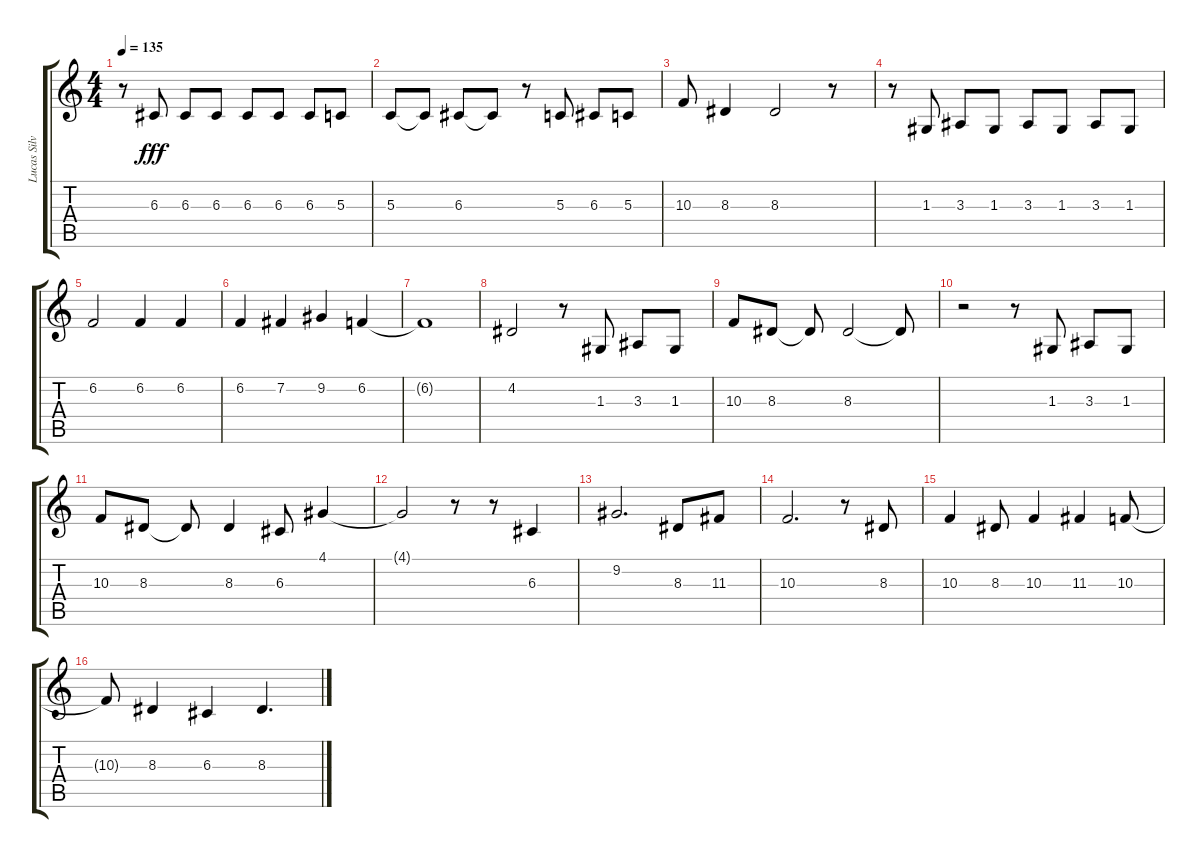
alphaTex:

\track ("Lucas Silveira I" "Lucas Silv") {instrument voiceoohs}
\staff {score tabs}
\tuning (E4 B3 G3 D3 A2 E2) {hide}
\ts (4 4)
\tempo 135
\clef g2
\ks c
r.8{dy fff} 6.3.8 6.3.8 6.3.8 6.3.8 6.3.8 6.3.8 5.3.8 |
5.3.8 5.3{t}.8 6.3.8 6.3{t}.8 r.8 5.3.8 6.3.8 5.3.8 |
10.3.8 8.3.4 8.3.2 r.8 |
r.8 1.3.8 3.3.8 1.3.8 3.3.8 1.3.8 3.3.8 1.3.8 |
6.2.2 6.2.4 6.2.4 |
6.2.4 7.2.4 9.2.4 6.2.4 |
6.2{t}.1 |
4.2.2 r.8 1.3.8 3.3.8 1.3.8 |
10.3.8 8.3.8 8.3{t}.8 8.3.2 8.3{t}.8 |
r.2 r.8 1.3.8 3.3.8 1.3.8 |
10.3.8 8.3.8 8.3{t}.8 8.3.4 6.3.8 4.1.4 |
4.1{t}.2 r.8 r.8 6.3.4 |
9.2.2{d} 8.3.8 11.3.8 |
10.3.2{d} r.8 8.3.8 |
10.3.4 8.3.8 10.3.4 11.3.4 10.3.8 |
10.3{t}.8 8.3.4 6.3.4 8.3.4{d}
